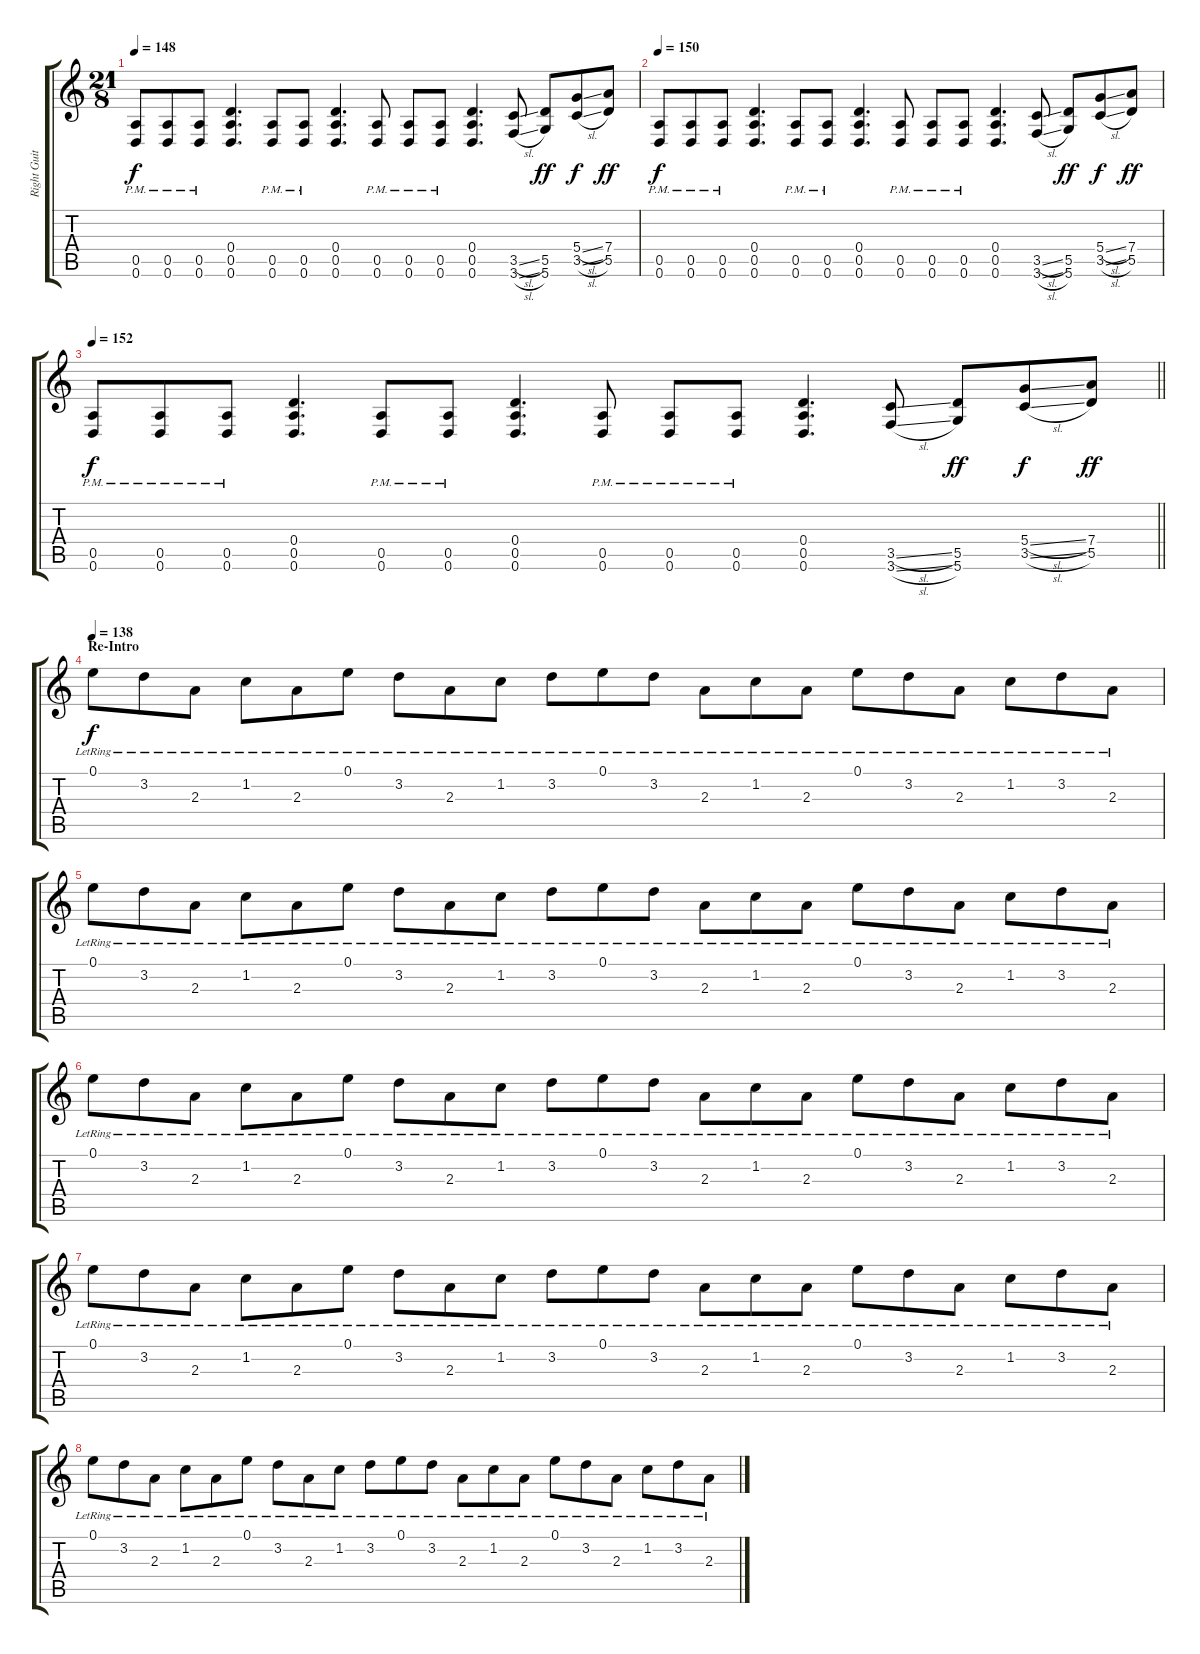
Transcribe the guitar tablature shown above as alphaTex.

\track ("Right Guitar" "Right Guit") {instrument distortionguitar}
\staff {score tabs}
\tuning (E4 B3 G3 D3 A2 D2) {hide}
\ts (21 8)
\tempo 148
\clef g2
\ks c
(0.5{pm} 0.6{pm}).8{dy f} (0.5{pm} 0.6{pm}).8 (0.5{pm} 0.6{pm}).8 (0.4 0.5 0.6).4{d} (0.5{pm} 0.6{pm}).8 (0.5{pm} 0.6{pm}).8 (0.4 0.5 0.6).4{d} (0.5{pm} 0.6{pm}).8 (0.5{pm} 0.6{pm}).8 (0.5{pm} 0.6{pm}).8 (0.4 0.5 0.6).4{d} (3.5{sl} 3.6{sl}).8 (5.5 5.6).8{dy ff} (5.4{sl} 3.5{sl}).8{dy f} (7.4 5.5).8{dy ff} |
\tempo 150
(0.5{pm} 0.6{pm}).8{dy f} (0.5{pm} 0.6{pm}).8 (0.5{pm} 0.6{pm}).8 (0.4 0.5 0.6).4{d} (0.5{pm} 0.6{pm}).8 (0.5{pm} 0.6{pm}).8 (0.4 0.5 0.6).4{d} (0.5{pm} 0.6{pm}).8 (0.5{pm} 0.6{pm}).8 (0.5{pm} 0.6{pm}).8 (0.4 0.5 0.6).4{d} (3.5{sl} 3.6{sl}).8 (5.5 5.6).8{dy ff} (5.4{sl} 3.5{sl}).8{dy f} (7.4 5.5).8{dy ff} |
\tempo 152
\barLineRight lightlight
(0.5{pm} 0.6{pm}).8{dy f} (0.5{pm} 0.6{pm}).8 (0.5{pm} 0.6{pm}).8 (0.4 0.5 0.6).4{d} (0.5{pm} 0.6{pm}).8 (0.5{pm} 0.6{pm}).8 (0.4 0.5 0.6).4{d} (0.5{pm} 0.6{pm}).8 (0.5{pm} 0.6{pm}).8 (0.5{pm} 0.6{pm}).8 (0.4 0.5 0.6).4{d} (3.5{sl} 3.6{sl}).8 (5.5 5.6).8{dy ff} (5.4{sl} 3.5{sl}).8{dy f} (7.4 5.5).8{dy ff} |
\section ("" "Re-Intro")
\tempo 138
0.1{lr}.8{dy f volume 11 instrument overdrivenguitar} 3.2{lr}.8 2.3{lr}.8 1.2{lr}.8 2.3{lr}.8 0.1{lr}.8 3.2{lr}.8 2.3{lr}.8 1.2{lr}.8 3.2{lr}.8 0.1{lr}.8 3.2{lr}.8 2.3{lr}.8 1.2{lr}.8 2.3{lr}.8 0.1{lr}.8 3.2{lr}.8 2.3{lr}.8 1.2{lr}.8 3.2{lr}.8 2.3{lr}.8 |
0.1{lr}.8 3.2{lr}.8 2.3{lr}.8 1.2{lr}.8 2.3{lr}.8 0.1{lr}.8 3.2{lr}.8 2.3{lr}.8 1.2{lr}.8 3.2{lr}.8 0.1{lr}.8 3.2{lr}.8 2.3{lr}.8 1.2{lr}.8 2.3{lr}.8 0.1{lr}.8 3.2{lr}.8 2.3{lr}.8 1.2{lr}.8 3.2{lr}.8 2.3{lr}.8 |
0.1{lr}.8 3.2{lr}.8 2.3{lr}.8 1.2{lr}.8 2.3{lr}.8 0.1{lr}.8 3.2{lr}.8 2.3{lr}.8 1.2{lr}.8 3.2{lr}.8 0.1{lr}.8 3.2{lr}.8 2.3{lr}.8 1.2{lr}.8 2.3{lr}.8 0.1{lr}.8 3.2{lr}.8 2.3{lr}.8 1.2{lr}.8 3.2{lr}.8 2.3{lr}.8 |
0.1{lr}.8 3.2{lr}.8 2.3{lr}.8 1.2{lr}.8 2.3{lr}.8 0.1{lr}.8 3.2{lr}.8 2.3{lr}.8 1.2{lr}.8 3.2{lr}.8 0.1{lr}.8 3.2{lr}.8 2.3{lr}.8 1.2{lr}.8 2.3{lr}.8 0.1{lr}.8 3.2{lr}.8 2.3{lr}.8 1.2{lr}.8 3.2{lr}.8 2.3{lr}.8 |
0.1{lr}.8 3.2{lr}.8 2.3{lr}.8 1.2{lr}.8 2.3{lr}.8 0.1{lr}.8 3.2{lr}.8 2.3{lr}.8 1.2{lr}.8 3.2{lr}.8 0.1{lr}.8 3.2{lr}.8 2.3{lr}.8 1.2{lr}.8 2.3{lr}.8 0.1{lr}.8 3.2{lr}.8 2.3{lr}.8 1.2{lr}.8 3.2{lr}.8 2.3{lr}.8
